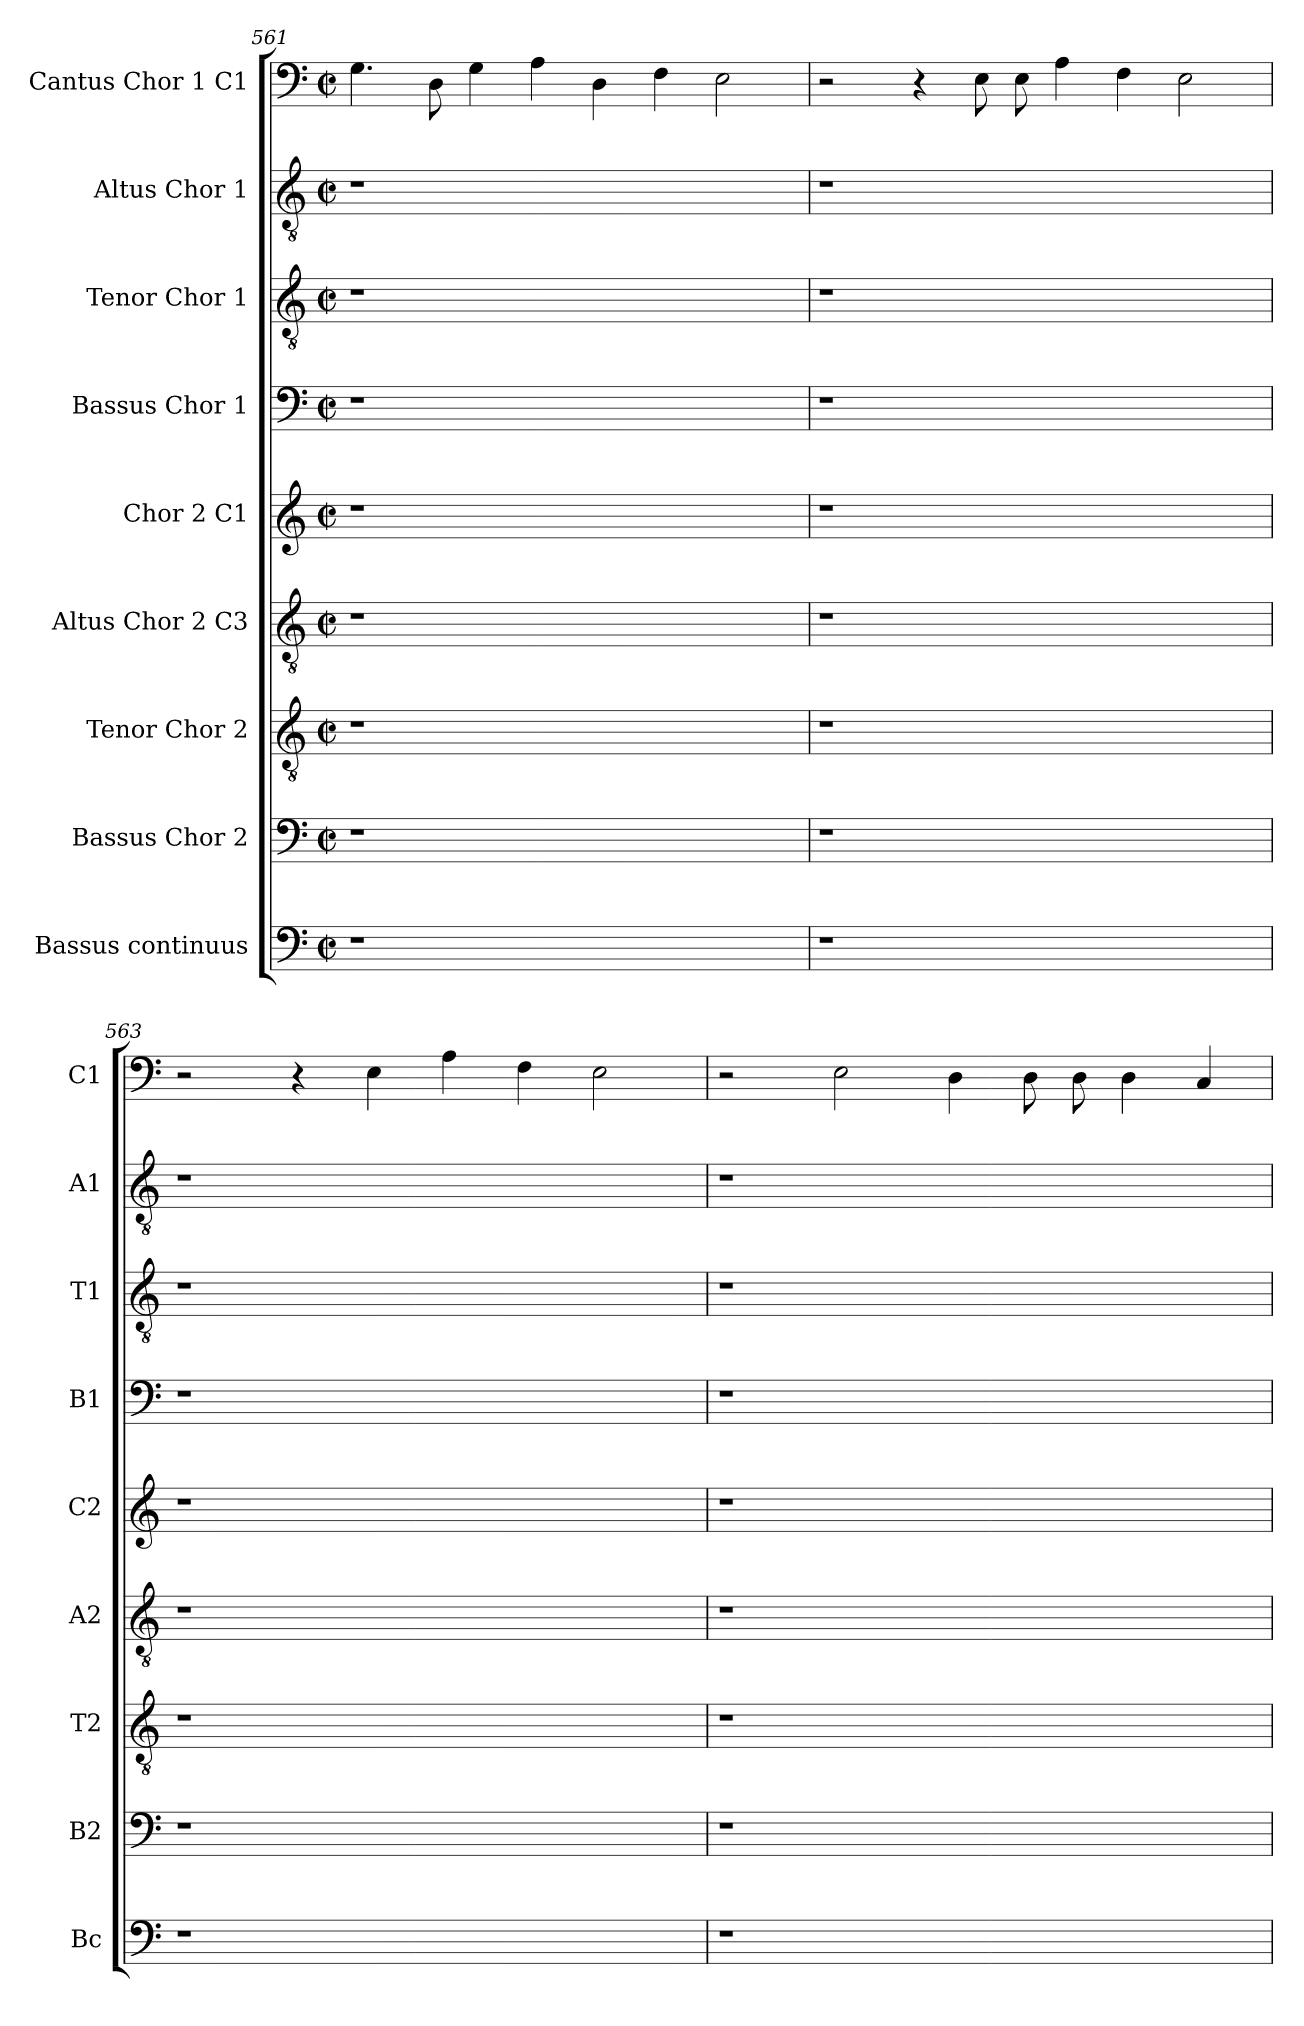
**kern	**kern	**kern	**kern	**kern	**kern	**kern	**kern	**kern
*part9	*part8	*part7	*part6	*part5	*part4	*part3	*part2	*part1
*staff9	*staff8	*staff7	*staff6	*staff5	*staff4	*staff3	*staff2	*staff1
*I"Bassus continuus	*I"Bassus Chor 2	*I"Tenor Chor 2	*I"Altus Chor 2 C3	*I"Chor 2 C1	*I"Bassus Chor 1	*I"Tenor Chor 1	*I"Altus Chor 1	*I"Cantus Chor 1 C1
*I'Bc	*I'B2	*I'T2	*I'A2	*I'C2	*I'B1	*I'T1	*I'A1	*I'C1
*clefF4	*clefF4	*clefGv2	*clefGv2	*clefG2	*clefF4	*clefGv2	*clefGv2	*clefF4
*ITrd7c12	*	*	*	*	*	*	*	*
*k[]	*k[]	*k[]	*k[]	*k[]	*k[]	*k[]	*k[]	*k[]
*C:	*C:	*C:	*C:	*C:	*C:	*C:	*C:	*C:
*M2/2	*M2/2	*M2/2	*M2/2	*M2/2	*M2/2	*M2/2	*M2/2	*M2/2
*met(c|)	*met(c|)	*met(c|)	*met(c|)	*met(c|)	*met(c|)	*met(c|)	*met(c|)	*met(c|)
=561	=561	=561	=561	=561	=561	=561	=561	=561
1r	1r	1r	1r	1r	1r	1r	1r	4.G\
.	.	.	.	.	.	.	.	8D\
.	.	.	.	.	.	.	.	4G\
.	.	.	.	.	.	.	.	4A\
1ryy	1ryy	1ryy	1ryy	1ryy	1ryy	1ryy	1ryy	4D\
.	.	.	.	.	.	.	.	4F\
.	.	.	.	.	.	.	.	2E\
=562	=562	=562	=562	=562	=562	=562	=562	=562
1r	1r	1r	1r	1r	1r	1r	1r	2r
.	.	.	.	.	.	.	.	4r
.	.	.	.	.	.	.	.	8E\
.	.	.	.	.	.	.	.	8E\
1ryy	1ryy	1ryy	1ryy	1ryy	1ryy	1ryy	1ryy	4A\
.	.	.	.	.	.	.	.	4F\
.	.	.	.	.	.	.	.	2E\
=563	=563	=563	=563	=563	=563	=563	=563	=563
1r	1r	1r	1r	1r	1r	1r	1r	2r
.	.	.	.	.	.	.	.	4r
.	.	.	.	.	.	.	.	4E\
1ryy	1ryy	1ryy	1ryy	1ryy	1ryy	1ryy	1ryy	4A\
.	.	.	.	.	.	.	.	4F\
.	.	.	.	.	.	.	.	2E\
!!LO:PB:g=z
=564	=564	=564	=564	=564	=564	=564	=564	=564
1r	1r	1r	1r	1r	1r	1r	1r	2r
.	.	.	.	.	.	.	.	2E\
1ryy	1ryy	1ryy	1ryy	1ryy	1ryy	1ryy	1ryy	4D\
.	.	.	.	.	.	.	.	8D\
.	.	.	.	.	.	.	.	8D\
.	.	.	.	.	.	.	.	4D\
.	.	.	.	.	.	.	.	4C/
=	=	=	=	=	=	=	=	=
*-	*-	*-	*-	*-	*-	*-	*-	*-
